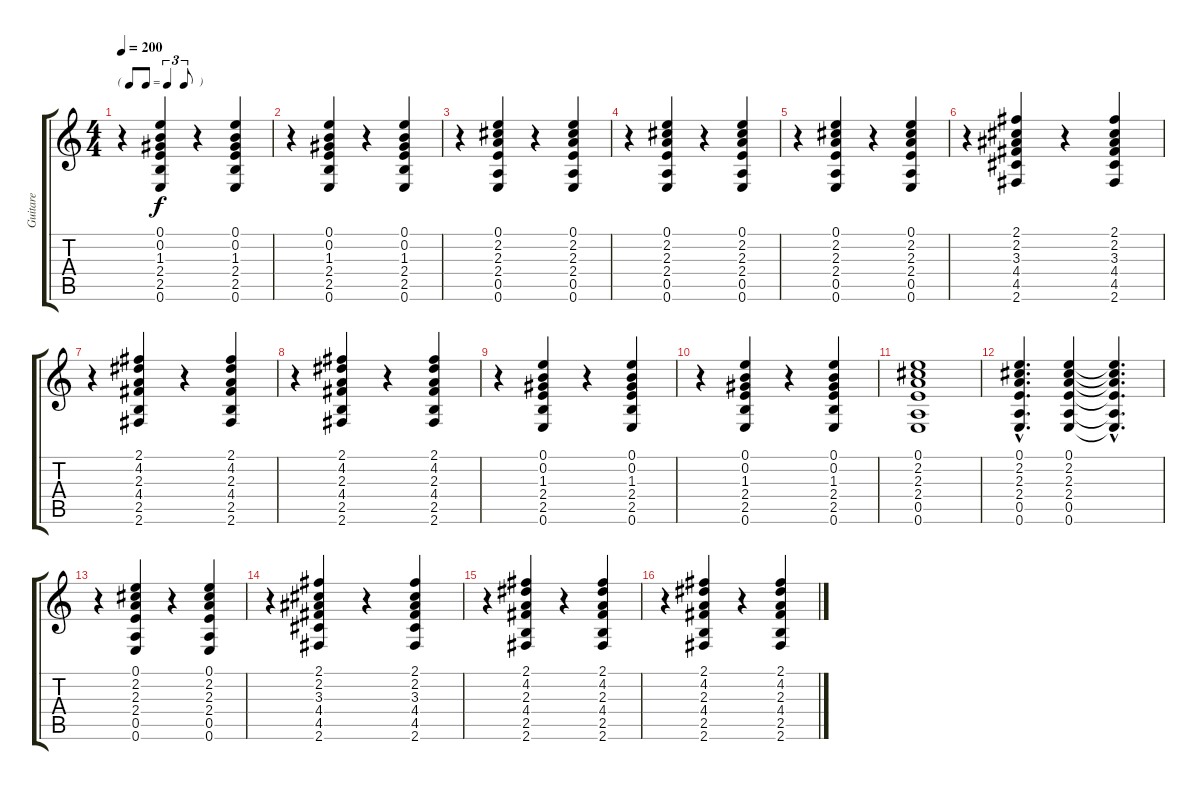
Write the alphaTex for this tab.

\track ("Guitare" "Guitare") {instrument acousticguitarnylon}
\staff {score tabs}
\tuning (E4 B3 G3 D3 A2 E2) {hide}
\ts (4 4)
\tf triplet8th
\tempo 200
\clef g2
\ks c
r.4{dy f} (0.1 0.2 1.3 2.4 2.5 0.6).4 r.4 (0.1 0.2 1.3 2.4 2.5 0.6).4 |
r.4 (0.1 0.2 1.3 2.4 2.5 0.6).4 r.4 (0.1 0.2 1.3 2.4 2.5 0.6).4 |
r.4 (0.1 2.2 2.3 2.4 0.5 0.6).4 r.4 (0.1 2.2 2.3 2.4 0.5 0.6).4 |
r.4 (0.1 2.2 2.3 2.4 0.5 0.6).4 r.4 (0.1 2.2 2.3 2.4 0.5 0.6).4 |
r.4 (0.1 2.2 2.3 2.4 0.5 0.6).4 r.4 (0.1 2.2 2.3 2.4 0.5 0.6).4 |
r.4 (2.1 2.2 3.3 4.4 4.5 2.6).4 r.4 (2.1 2.2 3.3 4.4 4.5 2.6).4 |
r.4 (2.1 4.2 2.3 4.4 2.5 2.6).4 r.4 (2.1 4.2 2.3 4.4 2.5 2.6).4 |
r.4 (2.1 4.2 2.3 4.4 2.5 2.6).4 r.4 (2.1 4.2 2.3 4.4 2.5 2.6).4 |
r.4 (0.1 0.2 1.3 2.4 2.5 0.6).4 r.4 (0.1 0.2 1.3 2.4 2.5 0.6).4 |
r.4 (0.1 0.2 1.3 2.4 2.5 0.6).4 r.4 (0.1 0.2 1.3 2.4 2.5 0.6).4 |
(0.1 2.2 2.3 2.4 0.5 0.6).1 |
(0.1{hac} 2.2{hac} 2.3{hac} 2.4{hac} 0.5{hac} 0.6{hac}).4{d} (0.1 2.2 2.3 2.4 0.5 0.6).4 (0.1{hac t} 2.2{hac t} 2.3{hac t} 2.4{hac t} 0.5{hac t} 0.6{hac t}).4{d} |
r.4 (0.1 2.2 2.3 2.4 0.5 0.6).4 r.4 (0.1 2.2 2.3 2.4 0.5 0.6).4 |
r.4 (2.1 2.2 3.3 4.4 4.5 2.6).4 r.4 (2.1 2.2 3.3 4.4 4.5 2.6).4 |
r.4 (2.1 4.2 2.3 4.4 2.5 2.6).4 r.4 (2.1 4.2 2.3 4.4 2.5 2.6).4 |
r.4 (2.1 4.2 2.3 4.4 2.5 2.6).4 r.4 (2.1 4.2 2.3 4.4 2.5 2.6).4
